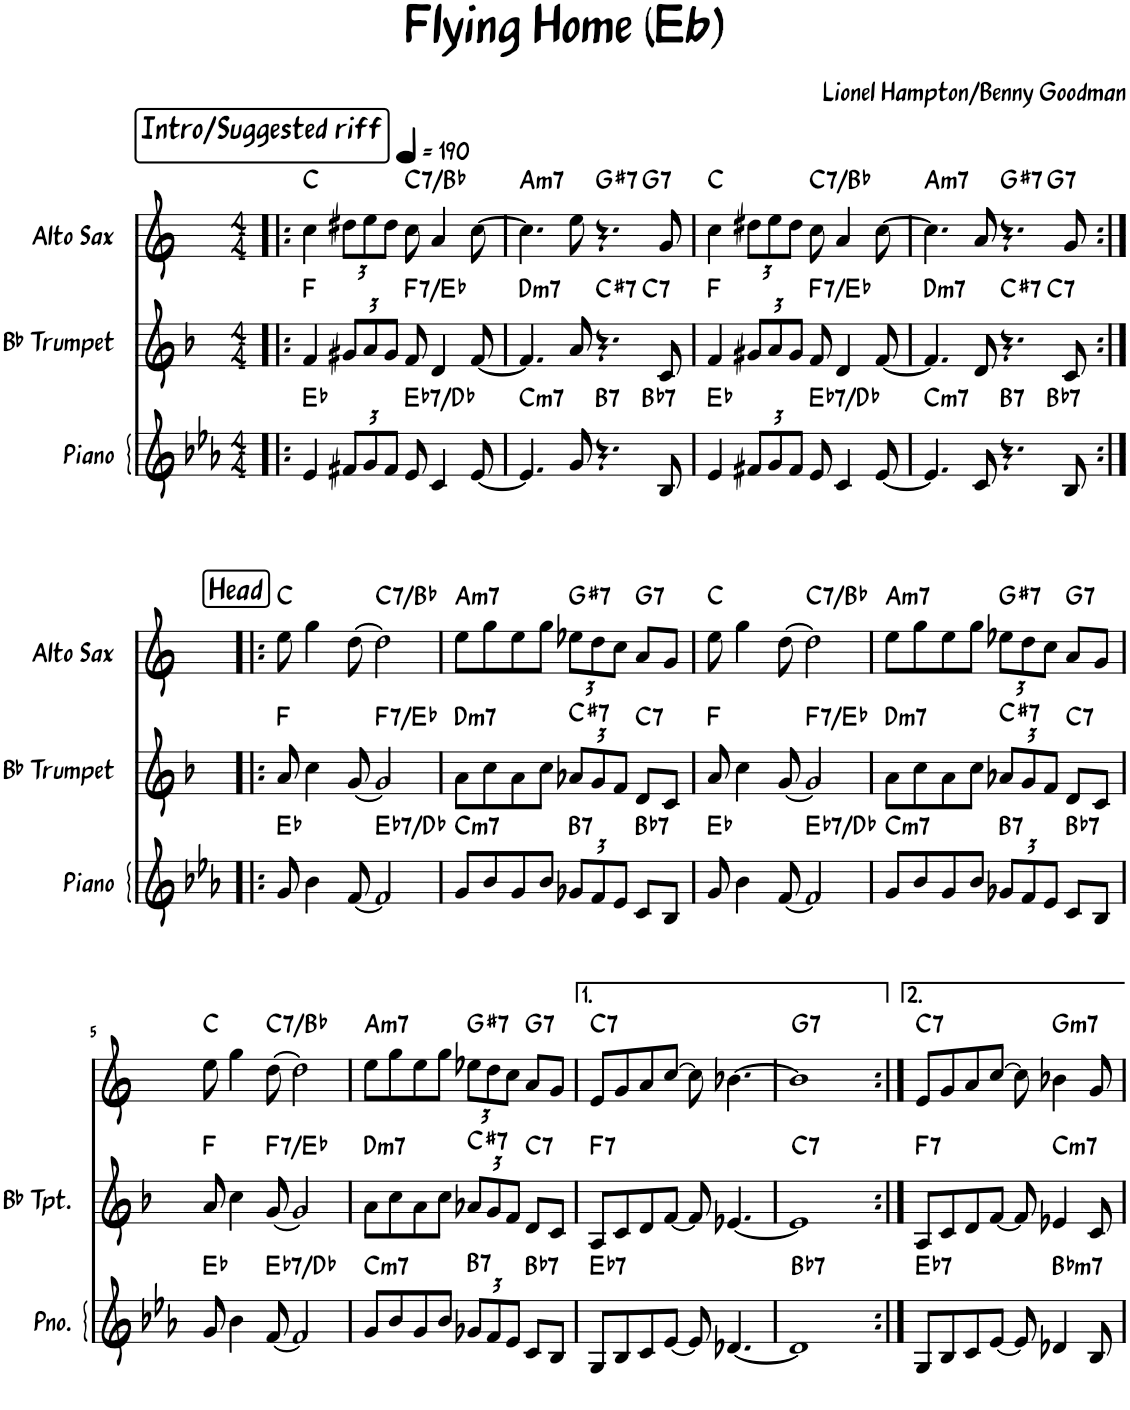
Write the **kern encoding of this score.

**kern	**harte	**kern	**harte	**kern	**harte
*part3	*part3	*part2	*part2	*part1	*part1
*staff3	*	*staff2	*	*staff1	*
*I"Piano	*	*I"Bb Trumpet	*	*I"Alto Sax	*
*I'Pno.	*	*I'Bb Tpt.	*	*I'Sax	*
*clefG2	*	*clefG2	*	*clefG2	*
*	*	*Trd1c2	*	*Trd5c9	*
*k[b-e-a-]	*	*k[b-]	*	*k[]	*
*M4/4	*	*M4/4	*	*M4/4	*
*MM190	*	*MM190	*	*MM190	*
!!LO:REH:place=s1:a:t=
!!LO:REH:place=s1:a:cj:fs=14:t=Intro/Suggested riff
=1!|:	=1!|:	=1!|:	=1!|:	=1!|:	=1!|:
4e-/	Eb:maj	4f/	F:maj	4cc\	C:maj
*Xbrackettup	*	*Xbrackettup	*	*Xbrackettup	*
12f#X/L	.	12g#X/L	.	12dd#X\L	.
12g/	.	12a/	.	12ee\	.
12f#/J	.	12g#/J	.	12dd#\J	.
!	!LO:H:kt=7	!	!LO:H:kt=7	!	!LO:H:kt=7
8e-/	Eb:7/b7	8f/	F:7/b7	8cc\	C:7/b7
4c/	.	4d/	.	4a/	.
[8e-/	.	[8f/	.	[8cc\	.
=2	=2	=2	=2	=2	=2
!	!LO:H:kt=m7	!	!LO:H:kt=m7	!	!LO:H:kt=m7
*^	*	*^	*	*^	*
4.e-/]	2.ryy	C:min7	4.f/]	2.ryy	D:min7	4.cc\]	2.ryy	A:min7
8g/	.	.	8a/	.	.	8ee\	.	.
!	!	!LO:H:kt=7	!	!	!LO:H:kt=7	!	!	!LO:H:kt=7
4.r	.	B:7	4.r	.	C#:7	4.r	.	G#:7
!	!	!LO:H:kt=7	!	!	!LO:H:kt=7	!	!	!LO:H:kt=7
.	4ryy	Bb:7	.	4ryy	C:7	.	4ryy	G:7
8B-/	.	.	8c/	.	.	8g/	.	.
*v	*v	*	*	*	*	*v	*v	*
*	*	*v	*v	*	*	*
=3	=3	=3	=3	=3	=3
4e-/	Eb:maj	4f/	F:maj	4cc\	C:maj
12f#X/L	.	12g#X/L	.	12dd#X\L	.
12g/	.	12a/	.	12ee\	.
12f#/J	.	12g#/J	.	12dd#\J	.
!	!LO:H:kt=7	!	!LO:H:kt=7	!	!LO:H:kt=7
8e-/	Eb:7/b7	8f/	F:7/b7	8cc\	C:7/b7
4c/	.	4d/	.	4a/	.
[8e-/	.	[8f/	.	[8cc\	.
=4	=4	=4	=4	=4	=4
!	!LO:H:kt=m7	!	!LO:H:kt=m7	!	!LO:H:kt=m7
*^	*	*^	*	*^	*
4.e-/]	2.ryy	C:min7	4.f/]	2.ryy	D:min7	4.cc\]	2.ryy	A:min7
8c/	.	.	8d/	.	.	8a/	.	.
!	!	!LO:H:kt=7	!	!	!LO:H:kt=7	!	!	!LO:H:kt=7
4.r	.	B:7	4.r	.	C#:7	4.r	.	G#:7
!	!	!LO:H:kt=7	!	!	!LO:H:kt=7	!	!	!LO:H:kt=7
.	4ryy	Bb:7	.	4ryy	C:7	.	4ryy	G:7
8B-/	.	.	8c/	.	.	8g/	.	.
*v	*v	*	*	*	*	*v	*v	*
*	*	*v	*v	*	*	*
!!LO:LB:g=z
!!LO:REH:place=s1:a:cj:fs=14:t=Head
=1:|!|:	=1:|!|:	=1:|!|:	=1:|!|:	=1:|!|:	=1:|!|:
8g/	Eb:maj	8a/	F:maj	8ee\	C:maj
4b-\	.	4cc\	.	4gg\	.
[8f/	.	[8g/	.	[8dd\	.
!	!LO:H:kt=7	!	!LO:H:kt=7	!	!LO:H:kt=7
2f/]	Eb:7/b7	2g/]	F:7/b7	2dd\]	C:7/b7
=2	=2	=2	=2	=2	=2
!	!LO:H:kt=m7	!	!LO:H:kt=m7	!	!LO:H:kt=m7
8g/L	C:min7	8a\L	D:min7	8ee\L	A:min7
8b-/	.	8cc\	.	8gg\	.
8g/	.	8a\	.	8ee\	.
8b-/J	.	8cc\J	.	8gg\J	.
!	!LO:H:kt=7	!	!LO:H:kt=7	!	!LO:H:kt=7
12g-X/L	B:7	12a-X/L	C#:7	12ee-X\L	G#:7
12f/	.	12g/	.	12dd\	.
12e-/J	.	12f/J	.	12cc\J	.
!	!LO:H:kt=7	!	!LO:H:kt=7	!	!LO:H:kt=7
8c/L	Bb:7	8d/L	C:7	8a/L	G:7
8B-/J	.	8c/J	.	8g/J	.
=3	=3	=3	=3	=3	=3
8g/	Eb:maj	8a/	F:maj	8ee\	C:maj
4b-\	.	4cc\	.	4gg\	.
[8f/	.	[8g/	.	[8dd\	.
!	!LO:H:kt=7	!	!LO:H:kt=7	!	!LO:H:kt=7
2f/]	Eb:7/b7	2g/]	F:7/b7	2dd\]	C:7/b7
=4	=4	=4	=4	=4	=4
!	!LO:H:kt=m7	!	!LO:H:kt=m7	!	!LO:H:kt=m7
8g/L	C:min7	8a\L	D:min7	8ee\L	A:min7
8b-/	.	8cc\	.	8gg\	.
8g/	.	8a\	.	8ee\	.
8b-/J	.	8cc\J	.	8gg\J	.
!	!LO:H:kt=7	!	!LO:H:kt=7	!	!LO:H:kt=7
12g-X/L	B:7	12a-X/L	C#:7	12ee-X\L	G#:7
12f/	.	12g/	.	12dd\	.
12e-/J	.	12f/J	.	12cc\J	.
!	!LO:H:kt=7	!	!LO:H:kt=7	!	!LO:H:kt=7
8c/L	Bb:7	8d/L	C:7	8a/L	G:7
8B-/J	.	8c/J	.	8g/J	.
!!LO:LB:g=z
=5	=5	=5	=5	=5	=5
8g/	Eb:maj	8a/	F:maj	8ee\	C:maj
4b-\	.	4cc\	.	4gg\	.
!	!LO:H:kt=7	!	!LO:H:kt=7	!	!LO:H:kt=7
[8f/	Eb:7/b7	[8g/	F:7/b7	[8dd\	C:7/b7
2f/]	.	2g/]	.	2dd\]	.
=6	=6	=6	=6	=6	=6
!	!LO:H:kt=m7	!	!LO:H:kt=m7	!	!LO:H:kt=m7
8g/L	C:min7	8a\L	D:min7	8ee\L	A:min7
8b-/	.	8cc\	.	8gg\	.
8g/	.	8a\	.	8ee\	.
8b-/J	.	8cc\J	.	8gg\J	.
!	!LO:H:kt=7	!	!LO:H:kt=7	!	!LO:H:kt=7
12g-X/L	B:7	12a-X/L	C#:7	12ee-X\L	G#:7
12f/	.	12g/	.	12dd\	.
12e-/J	.	12f/J	.	12cc\J	.
!	!LO:H:kt=7	!	!LO:H:kt=7	!	!LO:H:kt=7
8c/L	Bb:7	8d/L	C:7	8a/L	G:7
8B-/J	.	8c/J	.	8g/J	.
=7	=7	=7	=7	=7	=7
!	!LO:H:kt=7	!	!LO:H:kt=7	!	!LO:H:kt=7
8G/L	Eb:7	8A/L	F:7	8e/L	C:7
8B-/	.	8c/	.	8g/	.
8c/	.	8d/	.	8a/	.
[8e-/J	.	[8f/J	.	[8cc/J	.
8e-/]	.	8f/]	.	8cc\]	.
[4.d-X/	.	[4.e-X/	.	[4.b-X\	.
=8	=8	=8	=8	=8	=8
!	!LO:H:kt=7	!	!LO:H:kt=7	!	!LO:H:kt=7
1d-]	Bb:7	1e-]	C:7	1b-]	G:7
=9:|!	=9:|!	=9:|!	=9:|!	=9:|!	=9:|!
!	!LO:H:kt=7	!	!LO:H:kt=7	!	!LO:H:kt=7
8G/L	Eb:7	8A/L	F:7	8e/L	C:7
8B-/	.	8c/	.	8g/	.
8c/	.	8d/	.	8a/	.
[8e-/J	.	[8f/J	.	[8cc/J	.
8e-/]	.	8f/]	.	8cc\]	.
!	!LO:H:kt=m7	!	!LO:H:kt=m7	!	!LO:H:kt=m7
4d-X/	Bb:min7	4e-X/	C:min7	4b-X\	G:min7
8B-/	.	8c/	.	8g/	.
=	=	=	=	=	=
*-	*-	*-	*-	*-	*-
